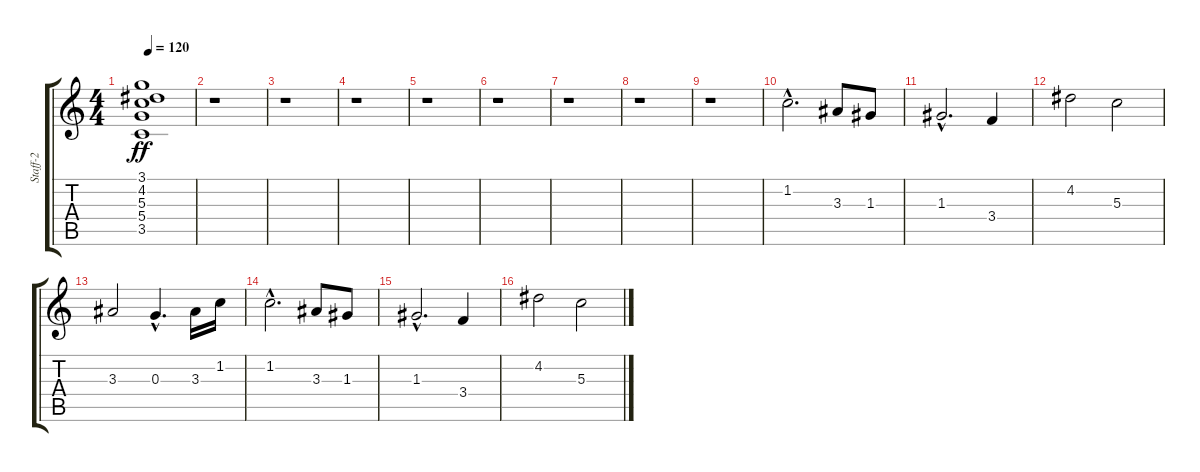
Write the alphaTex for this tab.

\track ("Staff-2" "Staff-2") {instrument overdrivenguitar}
\staff {score tabs}
\tuning (E4 B3 G3 D3 A2 E2) {hide}
\ts (4 4)
\tempo 120
\clef g2
\ks c
(3.1 4.2 5.3 5.4 3.5).1{dy ff} |
r.1 |
r.1 |
r.1 |
r.1 |
r.1 |
r.1 |
r.1 |
r.1 |
1.2{hac}.2{d instrument distortionguitar} 3.3.8 1.3.8 |
1.3{hac}.2{d} 3.4.4 |
4.2.2 5.3.2 |
3.3.2 0.3{hac}.4{d} 3.3.16 1.2.16 |
1.2{hac}.2{d} 3.3.8 1.3.8 |
1.3{hac}.2{d} 3.4.4 |
4.2.2 5.3.2
